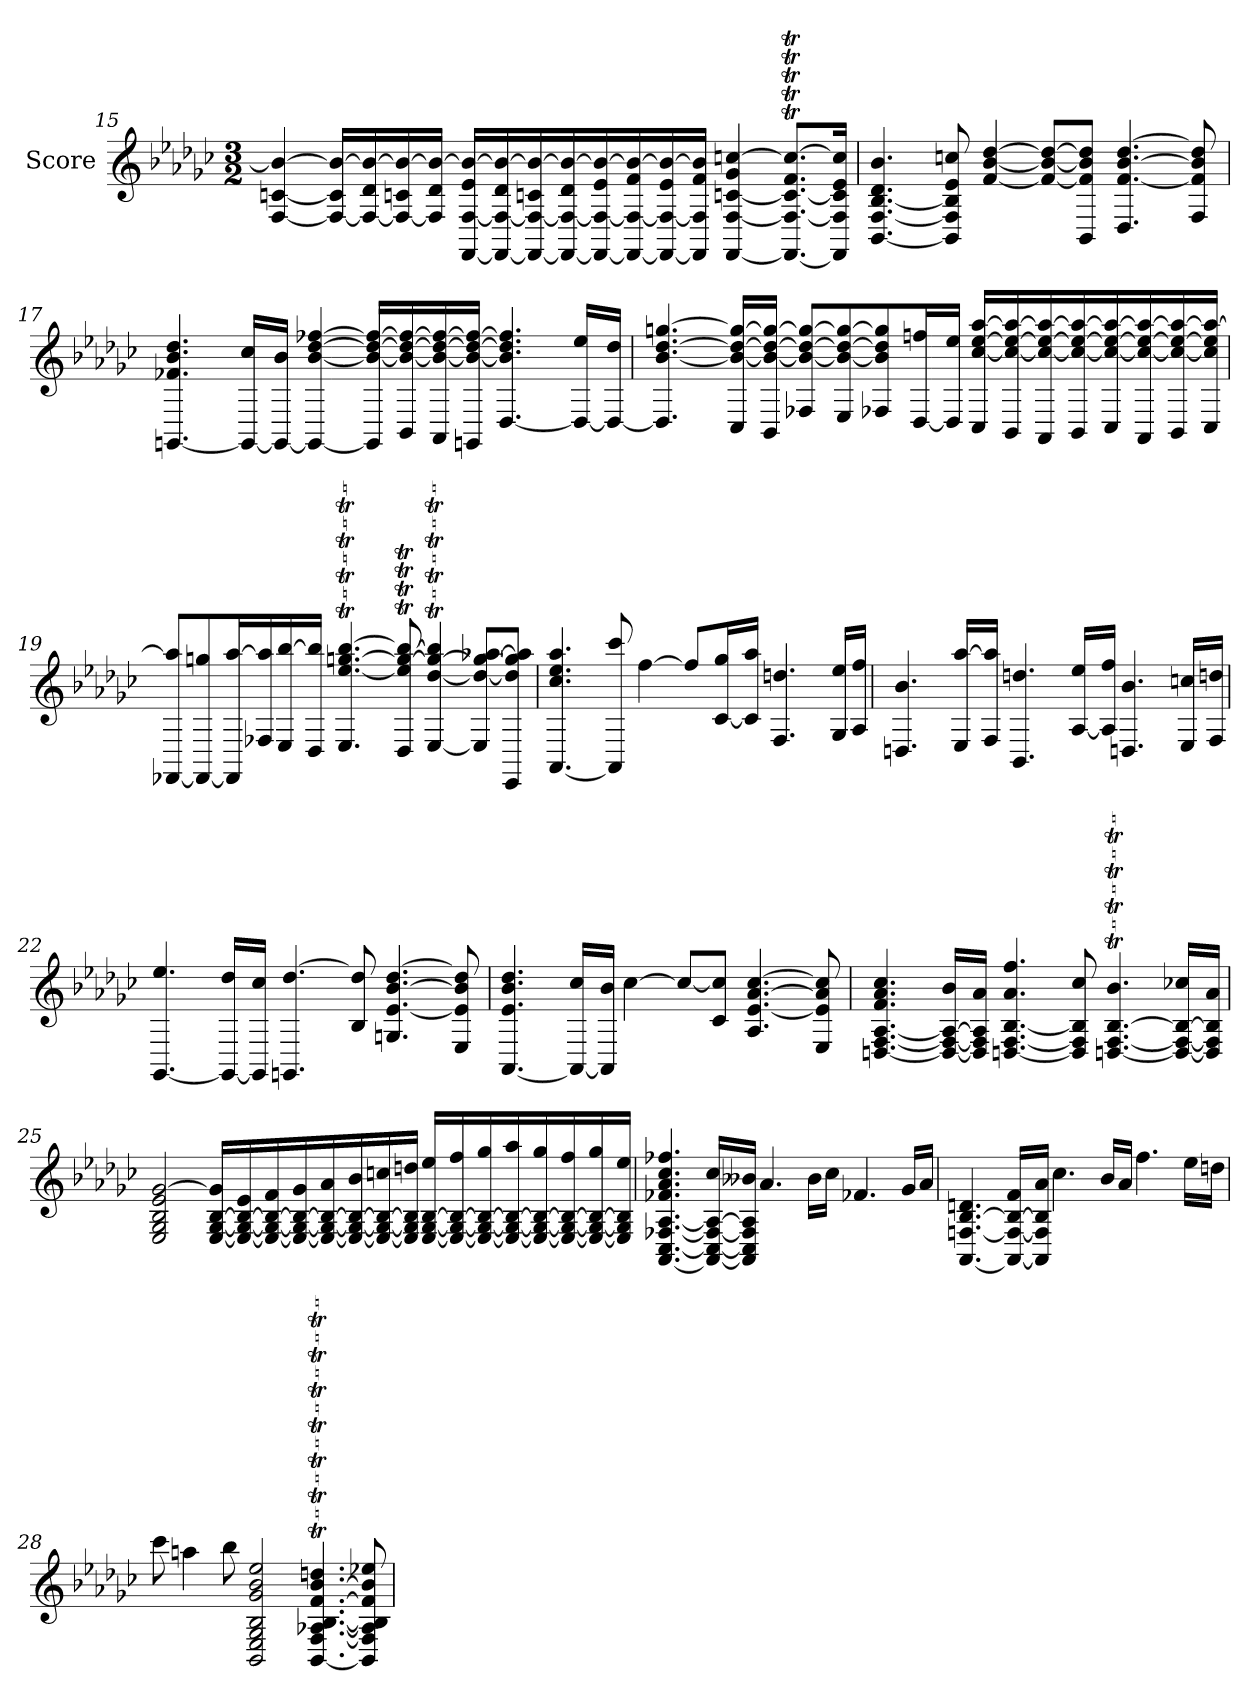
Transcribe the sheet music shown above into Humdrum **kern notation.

**kern
*part1
*staff1
*I"Score
*clefG2
*k[b-e-a-d-g-c-]
*M3/2
=15
[4F [4cn 4b-_
16F_ 16c] 16b-_LL
16F_ 16d- 16b-_
16F_ 16cn 16b-_
16F] 16d- 16b-_JJ
[16FF [16F 16e- 16b-_LL
16FF_ 16F_ 16d- 16b-_
16FF_ 16F_ 16cn 16b-_
16FF_ 16F_ 16d- 16b-_
16FF_ 16F_ 16e- 16b-_
16FF_ 16F_ 16f 16b-_
16FF_ 16F_ 16e- 16b-_
16FF] 16F] 16f 16b-]JJ
[4FF [4F [4cn 4g- [4ccn
8.FF_T 8.F_T 8.c_T 8.fT 8.cc_TL
16FF] 16F] 16c] 16e- 16cc]Jk
=16
[4.BB- [4.F [4.B- 4.d- 4.b-
8BB-] 8F] 8B-] 8e- 8ccn
[4f [4b- [4dd-
8f_ 8b-_ 8dd-_L
8BB- 8f] 8b-] 8dd-]J
4.D- [4.f [4.b- [4.dd-
8F 8f] 8b-] 8dd-]
=17
[4.GGn 4.f-X 4.b- 4.dd-
16GG_ 16cc-LL
16GG_ 16b-JJ
4GG_ [4b- [4dd- [4ff-X
16GG] 16b-_ 16dd-_ 16ff-_LL
16BB- 16b-_ 16dd-_ 16ff-_
16AA- 16b-_ 16dd-_ 16ff-_
16GGn 16b-_ 16dd-_ 16ff-_JJ
[4.D- 4.b-] 4.dd-] 4.ff-]
16D-_ 16ee-LL
16D-_ 16dd-JJ
=18
4.D-] [4.b- [4.dd- [4.ggn
16C- 16b-_ 16dd-_ 16gg_LL
16BB- 16b-_ 16dd-_ 16gg_JJ
8F-X 8b-_ 8dd-_ 8gg_L
8E- 8b-_ 8dd-_ 8gg_
8F-X 8b-] 8dd-] 8gg]
[16D- 16ffnL
16D-] 16ee-JJ
16C- [16cc- [16ee- [16aa-LL
16BB- 16cc-_ 16ee-_ 16aa-_
16AA- 16cc-_ 16ee-_ 16aa-_
16BB- 16cc-_ 16ee-_ 16aa-_
16C- 16cc-_ 16ee-_ 16aa-_
16AA- 16cc-_ 16ee-_ 16aa-_
16BB- 16cc-_ 16ee-_ 16aa-_
16C- 16cc-] 16ee-] 16aa-_JJ
=19
[8FF-X 8aa-]L
8FF-_ 8ggn
16FF-] [16aa-L
16F-X 16aa-]
16E- [16bb-
16D- 16bb-]JJ
4.E-T [4.ee-T [4.ggnT [4.bb-T
8D-T 8ee-]T 8gg_T 8bb-_T
[4E-T [4dd-T 4gg_T 4bb-]T
8E-] 8dd-_ 8gg_ [8aa-L
8EE- 8dd-] 8gg] 8aa-]J
=20
[4.AA- 4.cc- 4.ee- 4.aa-
8AA-] 8ccc-
[4ff
8ffL]
[16c- 16gg-L
16c-] 16aa-JJ
4.F 4.ddn
16G- 16ee-LL
16A- 16ffJJ
=21
4.Dn 4.b-
16E- [16aa-LL
16F 16aa-]JJ
4.BB- 4.ddn
[16A- 16ee-LL
16A-] 16ffJJ
4.Dn 4.b-
16E- 16ccnLL
16F 16ddnJJ
=22
[4.GG- 4.ee-
16GG-_ 16dd-LL
16GG-] 16cc-JJ
4.GGn [4.dd-
8B- 8dd-]
4.Gn [4.e- [4.b- [4.dd-
8E- 8e-] 8b-] 8dd-]
=23
[4.AA- 4.e- 4.b- 4.dd-
16AA-_ 16cc-LL
16AA-] 16b-JJ
[4cc-
8cc-L_
8c- 8cc-]J
4.A- [4.e- [4.a- [4.cc-
8E- 8e-] 8a-] 8cc-]
=24
[4.Dn [4.F [4.A- 4.f 4.a- 4.cc-
16D_ 16F_ 16A-_ 16b-LL
16D] 16F] 16A-] 16a-JJ
[4.Dn [4.F [4.B- 4.a- 4.ff
8D] 8F] 8B-] 8cc-
[4.DnT [4.FT [4.B-T 4.b-T
16D_ 16F_ 16B-_ 16cc-LL
16D] 16F] 16B-] 16a-JJ
=25
2E- 2G- 2B- 2e- [2g-
[16E- [16G- [16B- 16g-]LL
16E-_ 16G-_ 16B-_ 16e-
16E-_ 16G-_ 16B-_ 16f
16E-_ 16G-_ 16B-_ 16g-
16E-_ 16G-_ 16B-_ 16a-
16E-_ 16G-_ 16B-_ 16b-
16E-_ 16G-_ 16B-_ 16ccn
16E-] 16G-] 16B-] 16ddnJJ
[16E- [16G- [16B- 16ee-LL
16E-_ 16G-_ 16B-_ 16ff
16E-_ 16G-_ 16B-_ 16gg-
16E-_ 16G-_ 16B-_ 16aa-
16E-_ 16G-_ 16B-_ 16gg-
16E-_ 16G-_ 16B-_ 16ff
16E-_ 16G-_ 16B-_ 16gg-
16E-] 16G-] 16B-] 16ee-JJ
=26
[4.AA- [4.C- [4.F-X [4.A- 4.f-X 4.a- 4.cc- 4.ff-X
16AA-_ 16C-_ 16F-_ 16A-_ 16cc-LL
16AA-] 16C-] 16F-] 16A-] 16b--XJJ
4.a-
16b--LL
16cc-JJ
4.f-X
16g-LL
16a-JJ
=27
[4.AA- [4.Fn [4.B- 4.dn
16AA-_ 16F_ 16B-_ 16fLL
16AA-] 16F] 16B-] 16a-JJ
4.cc-
16b-LL
16a-JJ
4.ff
16ee-LL
16ddnJJ
=28
8ccc-
4aan
8bb-
2BB- 2E- 2G- 2B- 2g- 2b- 2ee-
[4.BB-T [4.FT [4.A-XT [4.B-T [4.fT [4.b-T 4.ddnT
8BB-] 8F] 8A-] 8B-] 8f] 8b-] 8ee-
=
*-
